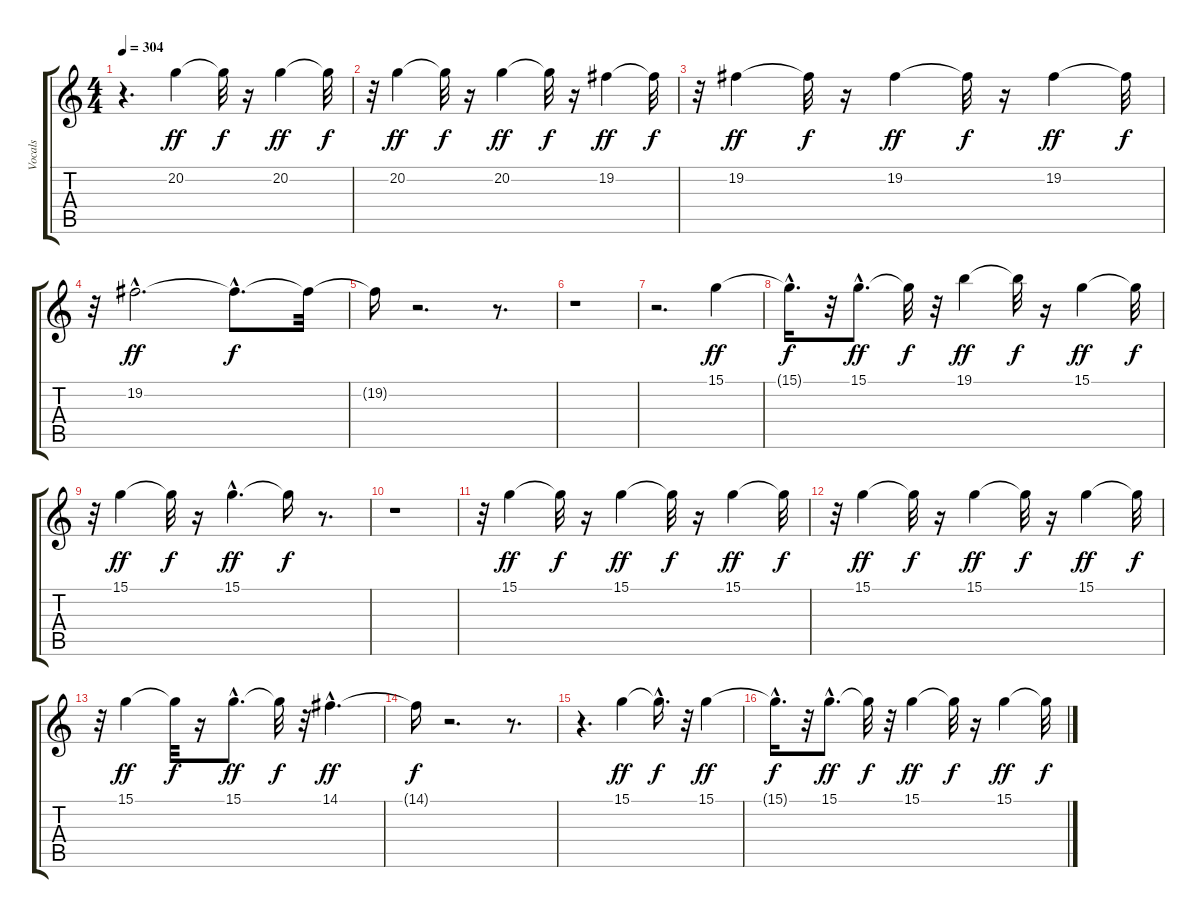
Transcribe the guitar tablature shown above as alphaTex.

\track ("Vocals" "Vocals") {instrument lead2sawtooth}
\staff {score tabs}
\tuning (E4 B3 G3 D3 A2 E2) {hide}
\ts (4 4)
\tempo 304
\clef g2
\ks c
r.4{d dy f} 20.2.4{dy ff} 20.2{t}.32{dy f} r.16 20.2.4{dy ff} 20.2{t}.32{dy f} |
r.32 20.2.4{dy ff} 20.2{t}.32{dy f} r.16 20.2.4{dy ff} 20.2{t}.32{dy f} r.16 19.2.4{dy ff} 19.2{t}.32{dy f} |
r.32 19.2.4{dy ff} 19.2{t}.32{dy f} r.16 19.2.4{dy ff} 19.2{t}.32{dy f} r.16 19.2.4{dy ff} 19.2{t}.32{dy f} |
r.32 19.2{hac}.2{d dy ff} 19.2{hac t}.8{d dy f} 19.2{t}.32 |
19.2{t}.16 r.2{d} r.8{d} |
r.1 |
r.2{d} 15.1.4{dy ff} |
15.1{hac t}.16{d dy f} r.32 15.1{hac}.8{d dy ff} 15.1{t}.32{dy f} r.32 19.1.4{dy ff} 19.1{t}.32{dy f} r.16 15.1.4{dy ff} 15.1{t}.32{dy f} |
r.32 15.1.4{dy ff} 15.1{t}.32{dy f} r.16 15.1{hac}.4{d dy ff} 15.1{t}.16{dy f} r.8{d} |
r.1 |
r.32 15.1.4{dy ff} 15.1{t}.32{dy f} r.16 15.1.4{dy ff} 15.1{t}.32{dy f} r.16 15.1.4{dy ff} 15.1{t}.32{dy f} |
r.32 15.1.4{dy ff} 15.1{t}.32{dy f} r.16 15.1.4{dy ff} 15.1{t}.32{dy f} r.16 15.1.4{dy ff} 15.1{t}.32{dy f} |
r.32 15.1.4{dy ff} 15.1{t}.32{dy f} r.16 15.1{hac}.8{d dy ff} 15.1{t}.32{dy f} r.32 14.1{hac}.4{d dy ff} |
14.1{t}.16{dy f} r.2{d} r.8{d} |
r.4{d} 15.1.4{dy ff} 15.1{hac t}.16{d dy f} r.32 15.1.4{dy ff} |
15.1{hac t}.16{d dy f} r.32 15.1{hac}.8{d dy ff} 15.1{t}.32{dy f} r.32 15.1.4{dy ff} 15.1{t}.32{dy f} r.16 15.1.4{dy ff} 15.1{t}.32{dy f}
